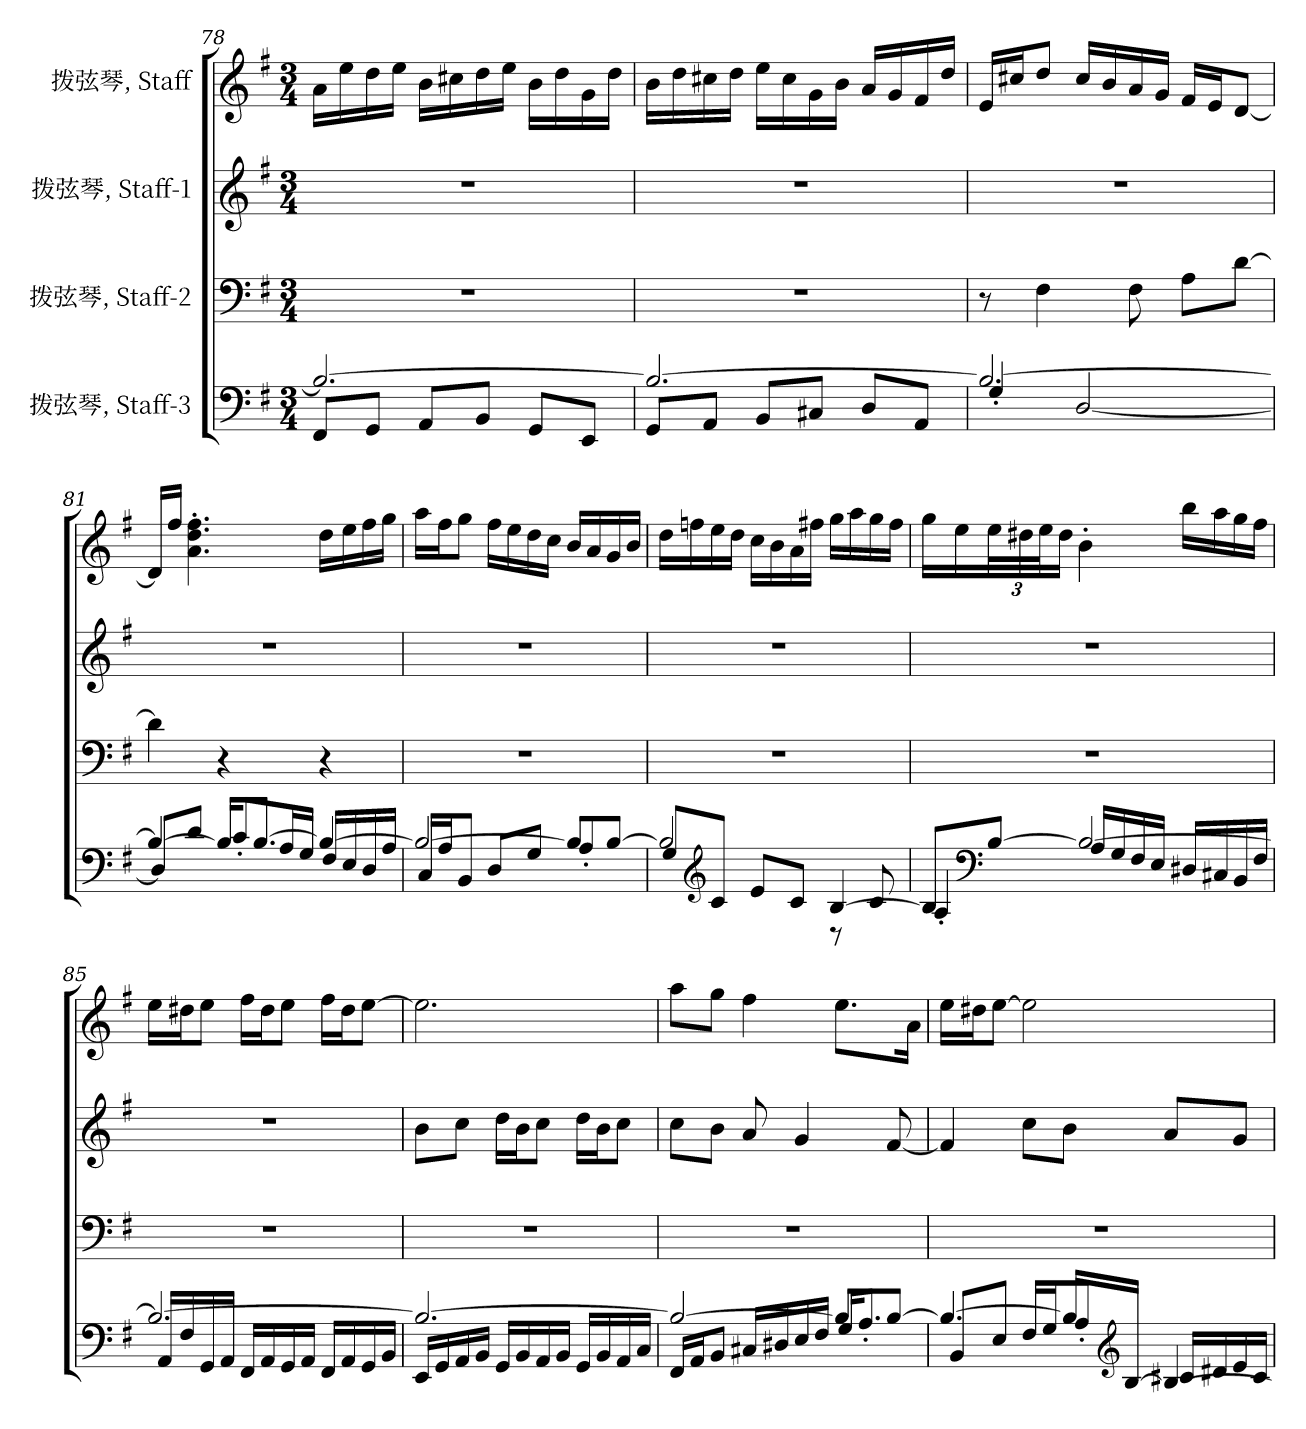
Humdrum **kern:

**kern	**kern	**kern	**kern
*part4	*part3	*part2	*part1
*staff4	*staff3	*staff2	*staff1
*I"拨弦琴, Staff-3	*I"拨弦琴, Staff-2	*I"拨弦琴, Staff-1	*I"拨弦琴, Staff
!!LO:LB:g=z
*clefF4	*clefF4	*clefG2	*clefG2
*k[f#]	*k[f#]	*k[f#]	*k[f#]
*M3/4	*M3/4	*M3/4	*M3/4
=78	=78	=78	=78
*^	*	*	*
2.B/_	8FF#/L	2.r	2.r	16a\LL
.	.	.	.	16ee\
.	8GG/J	.	.	16dd\
.	.	.	.	16ee\JJ
.	8AA/L	.	.	16b\LL
.	.	.	.	16cc#X\
.	8BB/J	.	.	16dd\
.	.	.	.	16ee\JJ
.	8GG/L	.	.	16b\LL
.	.	.	.	16dd\
.	8EE/J	.	.	16g\
.	.	.	.	16dd\JJ
=79	=79	=79	=79	=79
2.B/_	8GG/L	2.r	2.r	16b\LL
.	.	.	.	16dd\
.	8AA/J	.	.	16cc#X\
.	.	.	.	16dd\JJ
.	8BB/L	.	.	16ee\LL
.	.	.	.	16cc#\
.	8C#X/J	.	.	16g\
.	.	.	.	16b\JJ
.	8D/L	.	.	16a/LL
.	.	.	.	16g/
.	8AA/J	.	.	16f#/
.	.	.	.	16dd/JJ
=80	=80	=80	=80	=80
2.B/_	4G'/	8r	2.r	16e/LL
.	.	.	.	16cc#X/J
.	.	4F#\	.	8dd/J
.	[2D/	.	.	16cc#/LL
.	.	.	.	16b/
.	.	8F#\	.	16a/
.	.	.	.	16g/JJ
.	.	8A\L	.	16f#/LL
.	.	.	.	16e/J
.	.	[8d\J	.	[8d/J
!!LO:PB:g=z
=81	=81	=81	=81	=81
4B/_	8D/L]	4d\]	2.r	16d/LL]
.	.	.	.	16ff#/JJ
.	8d/J	.	.	4.a\' 4.dd\' 4.ff#\'
16B/KL]	8c'/L	4r	.	.
[8.B/J	.	.	.	.
.	16A/L	.	.	.
.	16G/JJ	.	.	.
4B/_	16F#/LL	4r	.	16dd\LL
.	16E/	.	.	16ee\
.	16D/	.	.	16ff#\
.	16A/JJ	.	.	16gg\JJ
=82	=82	=82	=82	=82
2B/_	16C/LL	2.r	2.r	16aa\LL
.	16A/J	.	.	16ff#\J
.	8BB/J	.	.	8gg\J
.	8D/L	.	.	16ff#\LL
.	.	.	.	16ee\
.	8G/J	.	.	16dd\
.	.	.	.	16cc\JJ
8B/L]	4A'/	.	.	16b/LL
.	.	.	.	16a/
[8B/J	.	.	.	16g/
.	.	.	.	16b/JJ
=83	=83	=83	=83	=83
2B/]	8G/L	2.r	2.r	16dd\LL
.	.	.	.	16ffn\
*clefG2	*	*	*	*
.	8c/J	.	.	16ee\
.	.	.	.	16dd\JJ
.	8e/L	.	.	16cc\LL
.	.	.	.	16b\
.	8c/J	.	.	16a\
.	.	.	.	16ff#X\JJ
[4B/	8r	.	.	16gg\LL
.	.	.	.	16aa\
.	8c/	.	.	16gg\
.	.	.	.	16ff#\JJ
!!LO:LB:g=z
=84	=84	=84	=84	=84
8B/L]	4A'/	2.r	2.r	16gg\LL
.	.	.	.	16ee\
*clefF4	*	*	*	*
*	*	*	*	*Xbrackettup
[8B/J	.	.	.	48ee\L
.	.	.	.	48dd#X\
.	.	.	.	48ee\J
.	.	.	.	16dd#\JJ
2B/_	16A/LL	.	.	4b'\
.	16G/	.	.	.
.	16F#/	.	.	.
.	16E/JJ	.	.	.
.	16D#X/LL	.	.	16bb\LL
.	16C#X/	.	.	16aa\
.	16BB/	.	.	16gg\
.	16F#/JJ	.	.	16ff#\JJ
=85	=85	=85	=85	=85
2.B/_	16AA/LL	2.r	2.r	16ee\LL
.	16F#/	.	.	16dd#X\J
.	16GG/	.	.	8ee\J
.	16AA/JJ	.	.	.
.	16FF#/LL	.	.	16ff#\LL
.	16AA/	.	.	16dd#\J
.	16GG/	.	.	8ee\J
.	16AA/JJ	.	.	.
.	16FF#/LL	.	.	16ff#\LL
.	16AA/	.	.	16dd#\J
.	16GG/	.	.	[8ee\J
.	16BB/JJ	.	.	.
=86	=86	=86	=86	=86
2.B/_	16EE/LL	2.r	8b\L	2.ee\]
.	16GG/	.	.	.
.	16AA/	.	8cc\J	.
.	16BB/JJ	.	.	.
.	16GG/LL	.	16dd\LL	.
.	16BB/	.	16b\J	.
.	16AA/	.	8cc\J	.
.	16BB/JJ	.	.	.
.	16GG/LL	.	16dd\LL	.
.	16BB/	.	16b\J	.
.	16AA/	.	8cc\J	.
.	16C/JJ	.	.	.
!!LO:LB:g=z
=87	=87	=87	=87	=87
2B/_	16FF#/LL	2.r	8cc\L	8aa\L
.	16AA/J	.	.	.
.	8BB/J	.	8b\J	8gg\J
.	16C#X/LL	.	8a/	4ff#\
.	16D#X/	.	.	.
.	16E/	.	4g/	.
.	16F#/JJ	.	.	.
8B/L]	16G/KL	.	.	8.ee\L
.	8.A'/J	.	.	.
[8B/J	.	.	[8f#/	.
.	.	.	.	16a\Jk
=88	=88	=88	=88	=88
4.B/_	8BB/L	2.r	4f#/]	16ee\LL
.	.	.	.	16dd#X\J
.	8E/J	.	.	[8ee\J
.	16F#/LL	.	8cc\L	2ee\]
.	16G/J	.	.	.
16B/LL]	8A'/J	.	8b\J	.
*clefG2	*	*	*	*
[16B/JJ	.	.	.	.
4B/_	16c#X/LL	.	8a/L	.
.	16d#X/	.	.	.
.	16e/	.	8g/J	.
.	16c#/JJ	.	.	.
*v	*v	*	*	*
=	=	=	=
*-	*-	*-	*-
